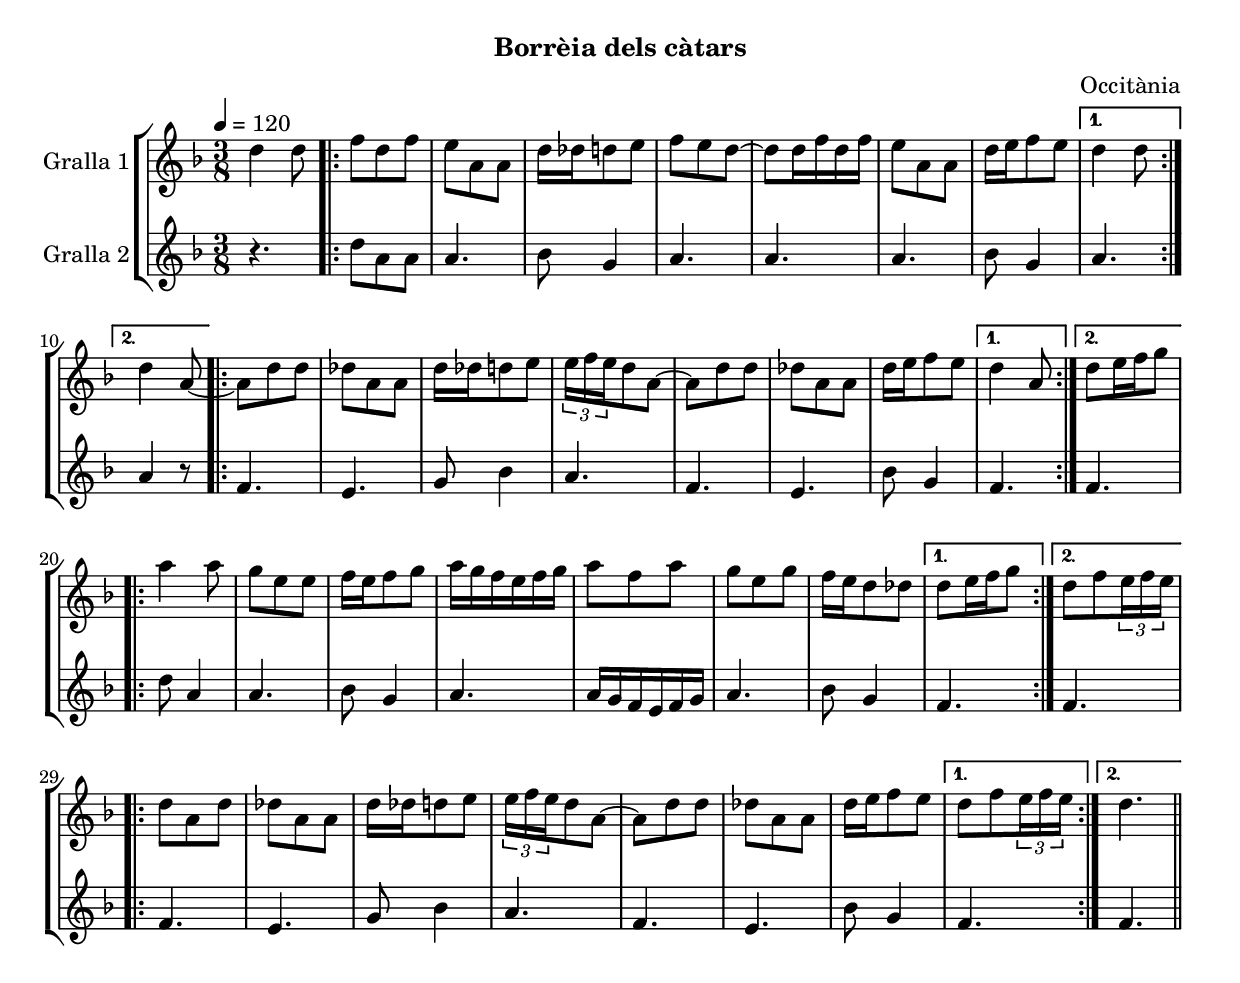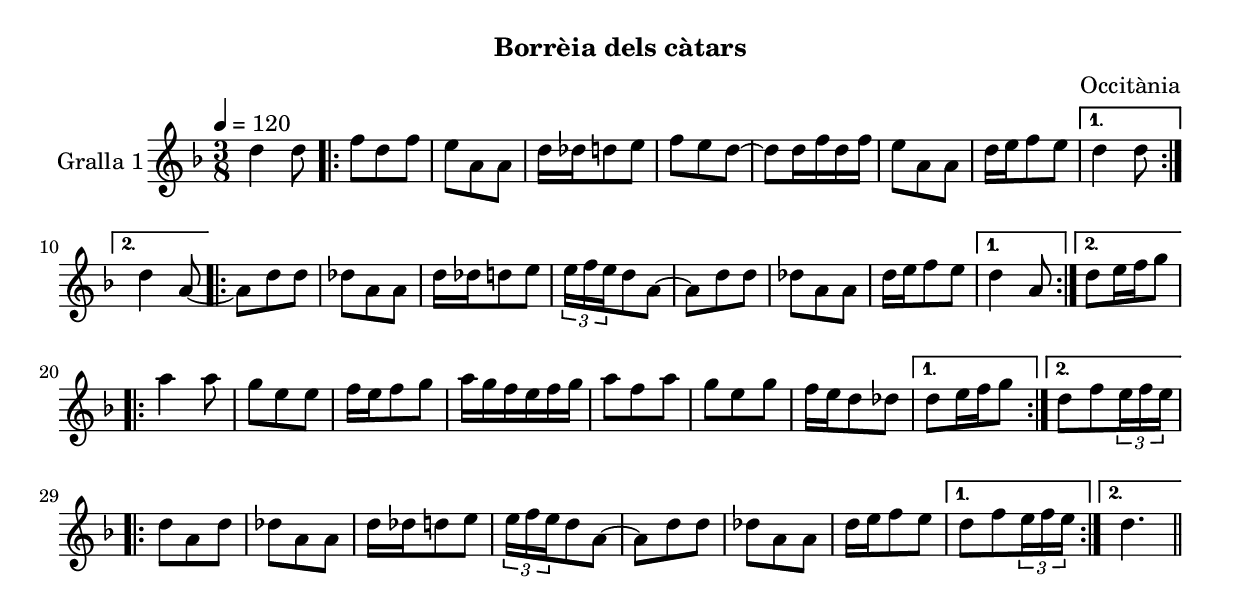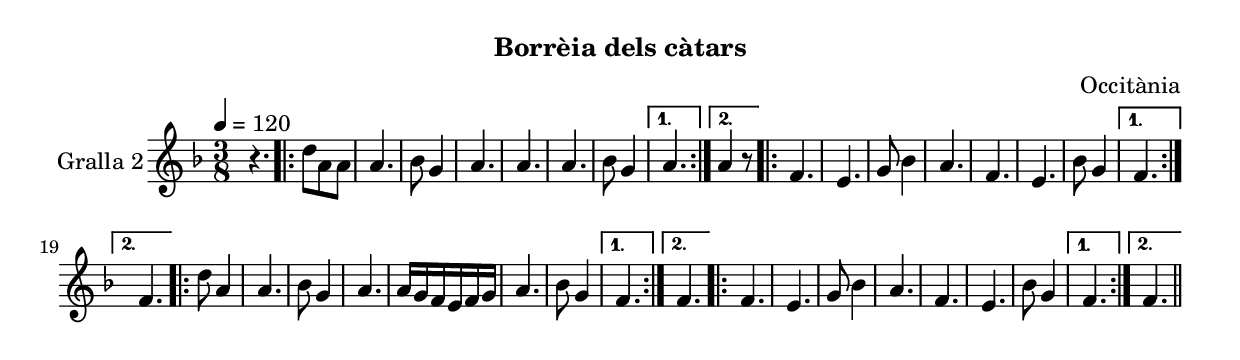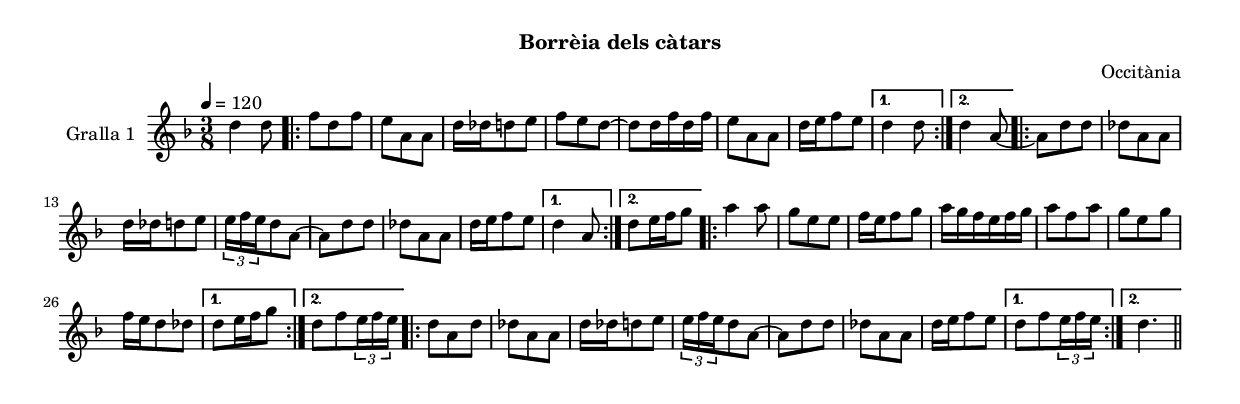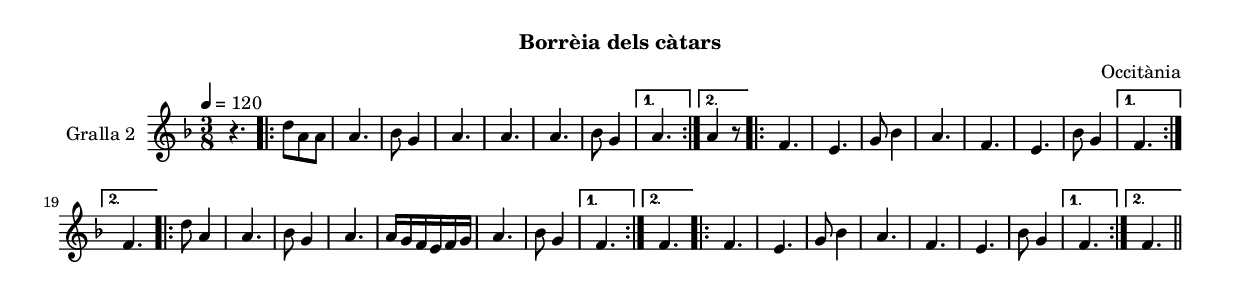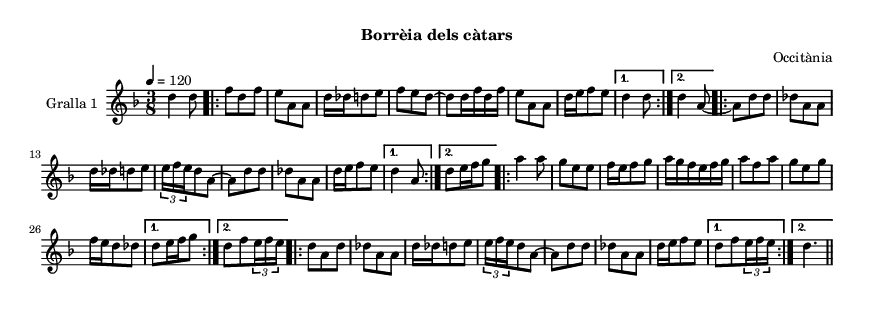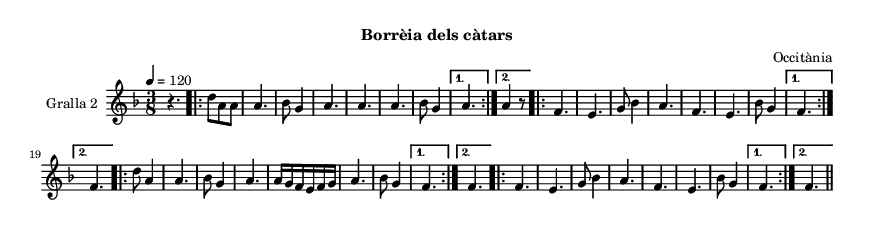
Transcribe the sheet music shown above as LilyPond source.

\version "2.16.0"

\header {
  dedication=""
  title="       "
  subtitle="Borrèia dels càtars"
  subsubtitle=""
  poet=""
  meter=""
  piece=""
  composer="Occitània"
  arranger=""
  opus=""
  instrument=""
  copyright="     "
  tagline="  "
}

liniaroAa =
\relative d''
{
  \tempo 4=120
  \clef treble
  \key f \major
  \time 3/8
  d4 d8  |
  \repeat volta 2 { f8 d f  |
  e8 a, a  |
  d16 des d8 e  |
  %05
  f8 e d ~  |
  d8 d16 f d f  |
  e8 a, a  |
  d16 e f8 e }
  \alternative { { d4 d8 }
  %10
  { d4 a8 ~ } }
  \repeat volta 2 { a8 d d  |
  des8 a a  |
  d16 des d8 e  |
  \times 2/3 { e16 f e } d8 a ~  |
  %15
  a8 d d  |
  des8 a a  |
  d16 e f8 e }
  \alternative { { d4 a8 }
  { d8 e16 f g8 } }
  %20
  \repeat volta 2 { a4 a8  |
  g8 e e  |
  f16 e f8 g  |
  a16 g f e f g  |
  a8 f a  |
  %25
  g8 e g  |
  f16 e d8 des }
  \alternative { { d8 e16 f g8 }
  { d8 f \times 2/3 { e16 f e } } }
  \repeat volta 2 { d8 a d  |
  %30
  des8 a a  |
  d16 des d8 e  |
  \times 2/3 { e16 f e } d8 a ~  |
  a8 d d  |
  des8 a a  |
  %35
  d16 e f8 e }
  \alternative { { d8 f \times 2/3 { e16 f e } }
  { d4. } } \bar "||"
}

liniaroAb =
\relative d''
{
  \tempo 4=120
  \clef treble
  \key f \major
  \time 3/8
  r4.  |
  \repeat volta 2 { d8 a a  |
  a4.  |
  bes8 g4  |
  %05
  a4.  |
  a4.  |
  a4.  |
  bes8 g4 }
  \alternative { { a4. }
  %10
  { a4 r8 } }
  \repeat volta 2 { f4.  |
  e4.  |
  g8 bes4  |
  a4.  |
  %15
  f4.  |
  e4.  |
  bes'8 g4 }
  \alternative { { f4. }
  { f4. } }
  %20
  \repeat volta 2 { d'8 a4  |
  a4.  |
  bes8 g4  |
  a4.  |
  a16 g f e f g  |
  %25
  a4.  |
  bes8 g4 }
  \alternative { { f4. }
  { f4. } }
  \repeat volta 2 { f4.  |
  %30
  e4.  |
  g8 bes4  |
  a4.  |
  f4.  |
  e4.  |
  %35
  bes'8 g4 }
  \alternative { { f4. }
  { f4. } } \bar "||"
}

\book {

\paper {
  print-page-number = false
  #(set-paper-size "a4")
  #(layout-set-staff-size 20)
}

\bookpart {
  \score {
    \new StaffGroup {
      \override Score.RehearsalMark #'self-alignment-X = #LEFT
      <<
        \new Staff \with {instrumentName = #"Gralla 1" } \liniaroAa
        \new Staff \with {instrumentName = #"Gralla 2" } \liniaroAb
      >>
    }
    \layout {}
  }\score { \unfoldRepeats
    \new StaffGroup {
      \override Score.RehearsalMark #'self-alignment-X = #LEFT
      <<
        \new Staff \with {instrumentName = #"Gralla 1" } \liniaroAa
        \new Staff \with {instrumentName = #"Gralla 2" } \liniaroAb
      >>
    }
    \midi {}
  }
}

\bookpart {
  \header {}
  \score {
    \new StaffGroup {
      \override Score.RehearsalMark #'self-alignment-X = #LEFT
      <<
        \new Staff \with {instrumentName = #"Gralla 1" } \liniaroAa
      >>
    }
    \layout {}
  }\score { \unfoldRepeats
    \new StaffGroup {
      \override Score.RehearsalMark #'self-alignment-X = #LEFT
      <<
        \new Staff \with {instrumentName = #"Gralla 1" } \liniaroAa
      >>
    }
    \midi {}
  }
}

\bookpart {
  \header {}
  \score {
    \new StaffGroup {
      \override Score.RehearsalMark #'self-alignment-X = #LEFT
      <<
        \new Staff \with {instrumentName = #"Gralla 2" } \liniaroAb
      >>
    }
    \layout {}
  }\score { \unfoldRepeats
    \new StaffGroup {
      \override Score.RehearsalMark #'self-alignment-X = #LEFT
      <<
        \new Staff \with {instrumentName = #"Gralla 2" } \liniaroAb
      >>
    }
    \midi {}
  }
}

}

\book {

\paper {
  print-page-number = false
  #(set-paper-size "a5landscape")
  #(layout-set-staff-size 16)
}

\bookpart {
  \header {}
  \score {
    \new StaffGroup {
      \override Score.RehearsalMark #'self-alignment-X = #LEFT
      <<
        \new Staff \with {instrumentName = #"Gralla 1" } \liniaroAa
      >>
    }
    \layout {}
  }
}

\bookpart {
  \header {}
  \score {
    \new StaffGroup {
      \override Score.RehearsalMark #'self-alignment-X = #LEFT
      <<
        \new Staff \with {instrumentName = #"Gralla 2" } \liniaroAb
      >>
    }
    \layout {}
  }
}

}

\book {

\paper {
  print-page-number = false
  #(set-paper-size "a6landscape")
  #(layout-set-staff-size 12)
}

\bookpart {
  \header {}
  \score {
    \new StaffGroup {
      \override Score.RehearsalMark #'self-alignment-X = #LEFT
      <<
        \new Staff \with {instrumentName = #"Gralla 1" } \liniaroAa
      >>
    }
    \layout {}
  }
}

\bookpart {
  \header {}
  \score {
    \new StaffGroup {
      \override Score.RehearsalMark #'self-alignment-X = #LEFT
      <<
        \new Staff \with {instrumentName = #"Gralla 2" } \liniaroAb
      >>
    }
    \layout {}
  }
}

}

